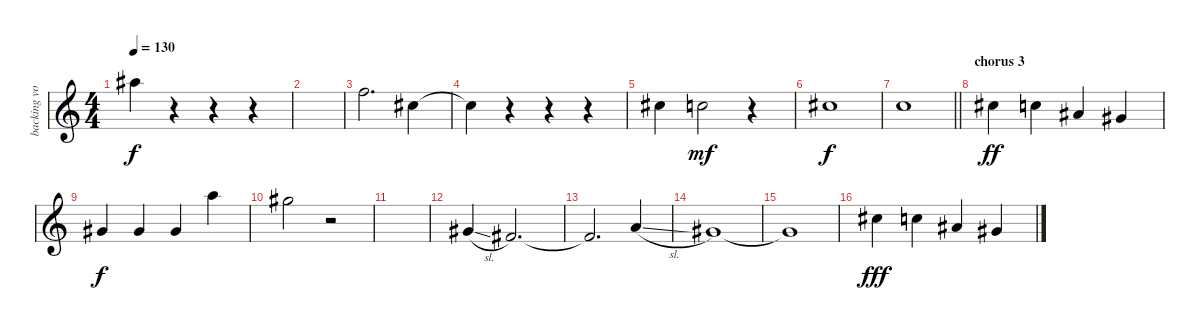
\track ("backing vocals" "backing vo") {instrument sopranosax}
\staff {score}
\tuning (E4 B3 G3 D3 A2 E2) {hide}
\ts (4 4)
\tempo 130
\clef g2
\ks c
23.2{t}.4{dy f} r.4 r.4 r.4 |
|
13.1.2{d} 9.1.4 |
9.1{t}.4 r.4 r.4 r.4 |
9.1.4 8.1.2{dy mf} r.4 |
9.1.1{dy f} |
\barLineRight lightlight
8.1.1 |
\section ("" "chorus 3")
9.1.4{dy ff} 8.1.4 6.1.4 4.1.4 |
4.1.4{dy f} 4.1.4 4.1.4 17.1.4 |
16.1.2 r.2 |
|
4.1{sl}.4 2.1.2{d} |
2.1{t}.2{d} 5.1{sl}.4 |
4.1.1 |
4.1{t}.1 |
9.1.4{dy fff} 8.1.4 6.1.4 9.2.4
